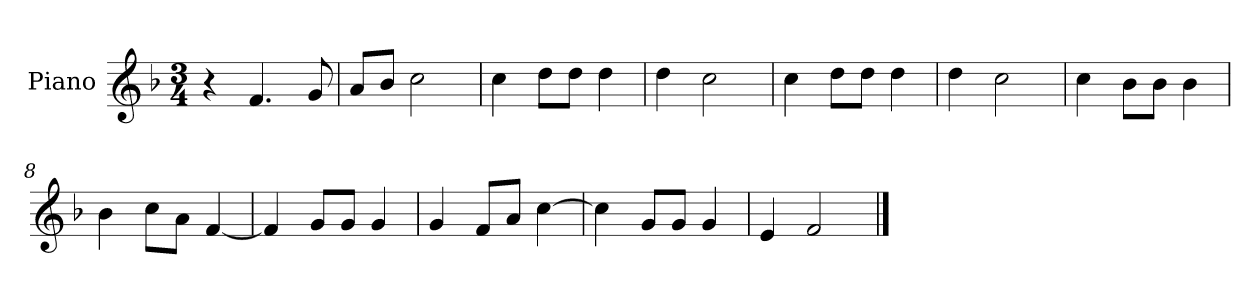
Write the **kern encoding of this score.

**kern
*part1
*staff1
*I"Piano
*I'P-no
*clefG2
*k[b-]
*M3/4
*MM180
=1
4r
4.f/
8g/
=2
8a/L
8b-/J
2cc\
=3
4cc\
8dd\L
8dd\J
4dd\
=4
4dd\
2cc\
=5
4cc\
8dd\L
8dd\J
4dd\
=6
4dd\
2cc\
=7
4cc\
8b-\L
8b-\J
4b-\
=8
4b-\
8cc\L
8a\J
[4f/
=9
4f/]
8g/L
8g/J
4g/
!!LO:LB:g=z
=10
4g/
8f/L
8a/J
[4cc\
=11
4cc\]
8g/L
8g/J
4g/
=12
4e/
2f/
==
*-
